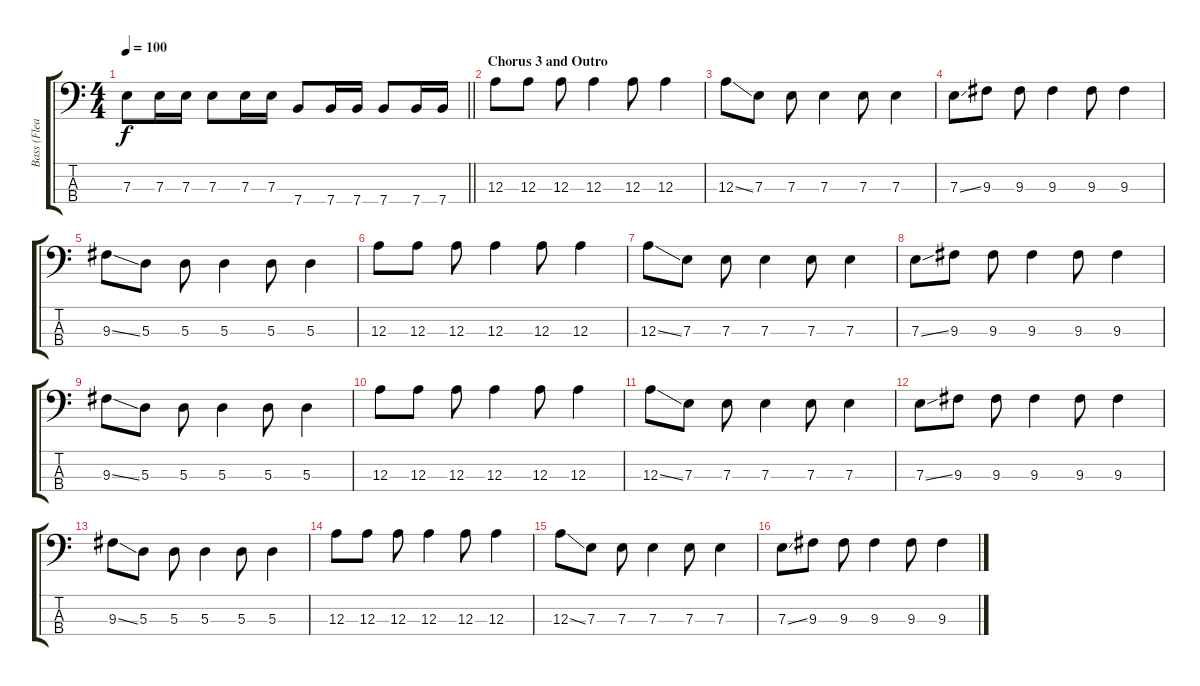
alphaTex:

\track ("Bass (Flea)" "Bass (Flea") {instrument electricbassfinger}
\staff {score tabs}
\tuning (G2 D2 A1 E1) {hide}
\ts (4 4)
\tempo 100
\clef f4
\barLineRight lightlight
\ks c
7.3.8{dy f} 7.3.16 7.3.16 7.3.8 7.3.16 7.3.16 7.4.8 7.4.16 7.4.16 7.4.8 7.4.16 7.4.16 |
\section ("" "Chorus 3 and Outro")
12.3.8 12.3.8 12.3.8 12.3.4 12.3.8 12.3.4 |
12.3{ss}.8 7.3.8 7.3.8 7.3.4 7.3.8 7.3.4 |
7.3{ss}.8 9.3.8 9.3.8 9.3.4 9.3.8 9.3.4 |
9.3{ss}.8 5.3.8 5.3.8 5.3.4 5.3.8 5.3.4 |
12.3.8 12.3.8 12.3.8 12.3.4 12.3.8 12.3.4 |
12.3{ss}.8 7.3.8 7.3.8 7.3.4 7.3.8 7.3.4 |
7.3{ss}.8 9.3.8 9.3.8 9.3.4 9.3.8 9.3.4 |
9.3{ss}.8 5.3.8 5.3.8 5.3.4 5.3.8 5.3.4 |
12.3.8 12.3.8 12.3.8 12.3.4 12.3.8 12.3.4 |
12.3{ss}.8 7.3.8 7.3.8 7.3.4 7.3.8 7.3.4 |
7.3{ss}.8 9.3.8 9.3.8 9.3.4 9.3.8 9.3.4 |
9.3{ss}.8 5.3.8 5.3.8 5.3.4 5.3.8 5.3.4 |
12.3.8 12.3.8 12.3.8 12.3.4 12.3.8 12.3.4 |
12.3{ss}.8 7.3.8 7.3.8 7.3.4 7.3.8 7.3.4 |
7.3{ss}.8 9.3.8 9.3.8 9.3.4 9.3.8 9.3.4
